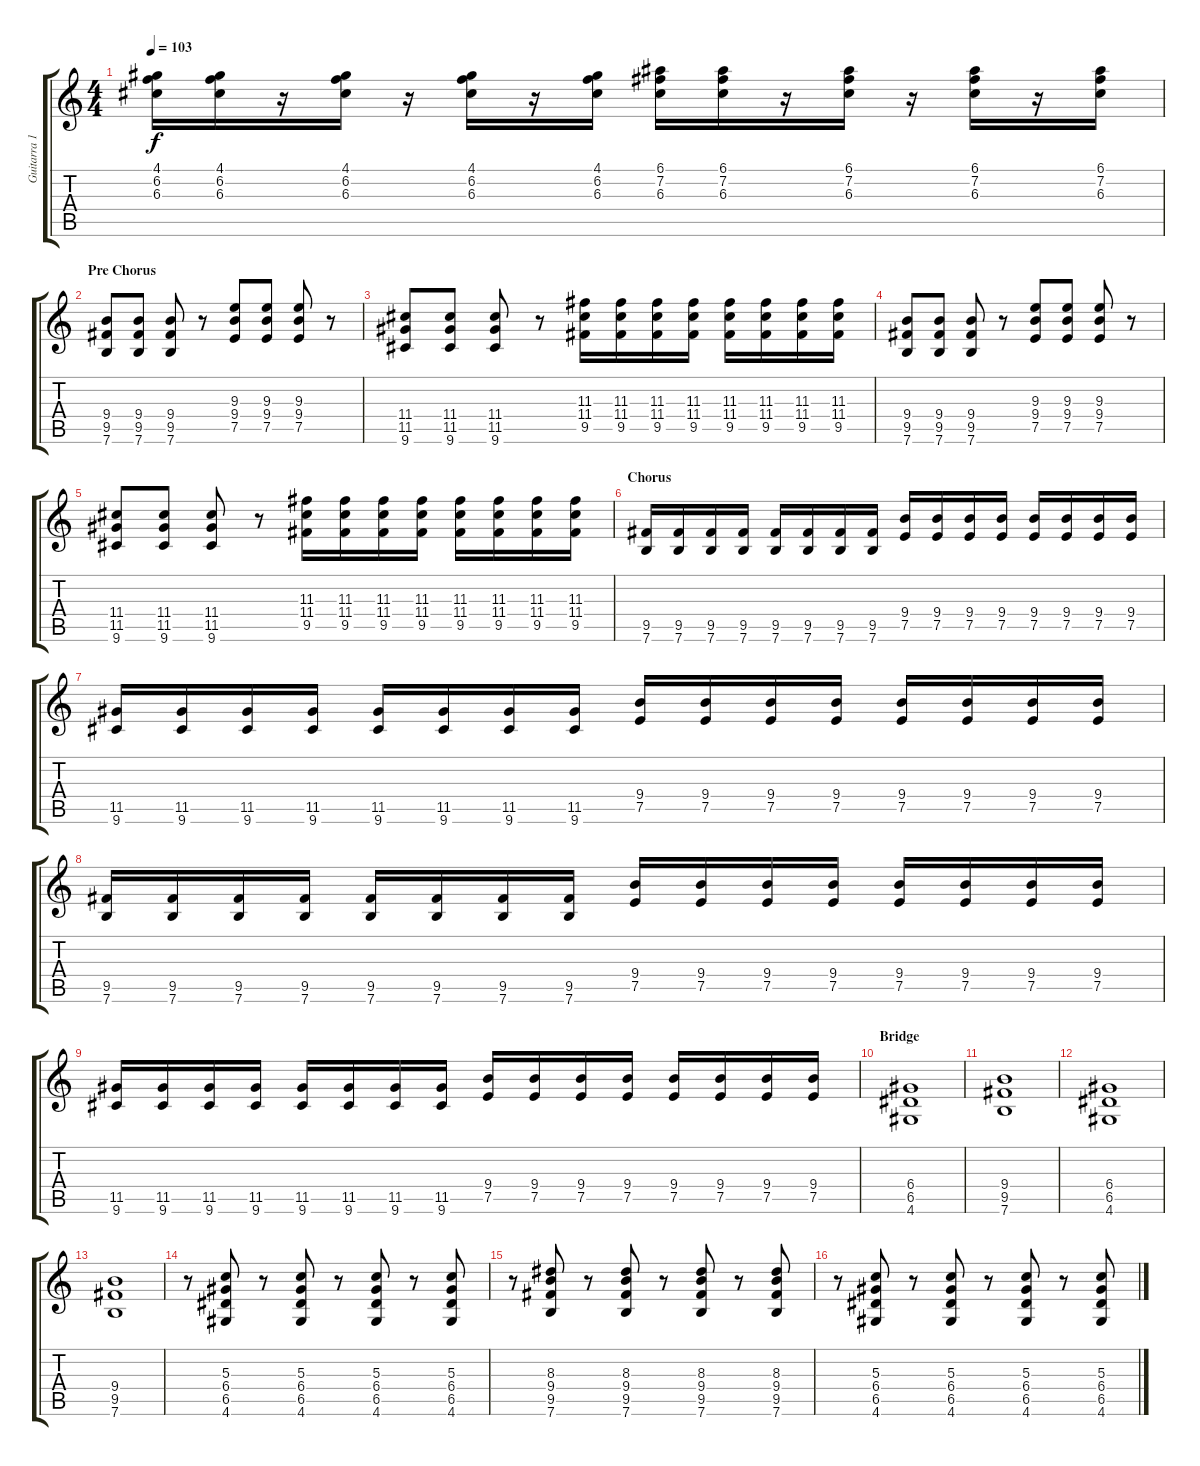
\track ("Guitarra 1 - Mathias" "Guitarra 1") {instrument distortionguitar}
\staff {score tabs}
\tuning (E4 B3 G3 D3 A2 E2) {hide}
\ts (4 4)
\tempo 103
\clef g2
\ks c
(4.1 6.2 6.3).16{dy f} (4.1 6.2 6.3).16 r.16 (4.1 6.2 6.3).16 r.16 (4.1 6.2 6.3).16 r.16 (4.1 6.2 6.3).16 (6.1 7.2 6.3).16 (6.1 7.2 6.3).16 r.16 (6.1 7.2 6.3).16 r.16 (6.1 7.2 6.3).16 r.16 (6.1 7.2 6.3).16 |
\section ("" "Pre Chorus")
(9.4 9.5 7.6).8 (9.4 9.5 7.6).8 (9.4 9.5 7.6).8 r.8 (9.3 9.4 7.5).8 (9.3 9.4 7.5).8 (9.3 9.4 7.5).8 r.8 |
(11.4 11.5 9.6).8 (11.4 11.5 9.6).8 (11.4 11.5 9.6).8 r.8 (11.3 11.4 9.5).16 (11.3 11.4 9.5).16 (11.3 11.4 9.5).16 (11.3 11.4 9.5).16 (11.3 11.4 9.5).16 (11.3 11.4 9.5).16 (11.3 11.4 9.5).16 (11.3 11.4 9.5).16 |
(9.4 9.5 7.6).8 (9.4 9.5 7.6).8 (9.4 9.5 7.6).8 r.8 (9.3 9.4 7.5).8 (9.3 9.4 7.5).8 (9.3 9.4 7.5).8 r.8 |
(11.4 11.5 9.6).8 (11.4 11.5 9.6).8 (11.4 11.5 9.6).8 r.8 (11.3 11.4 9.5).16 (11.3 11.4 9.5).16 (11.3 11.4 9.5).16 (11.3 11.4 9.5).16 (11.3 11.4 9.5).16 (11.3 11.4 9.5).16 (11.3 11.4 9.5).16 (11.3 11.4 9.5).16 |
\section ("" "Chorus")
(9.5 7.6).16 (9.5 7.6).16 (9.5 7.6).16 (9.5 7.6).16 (9.5 7.6).16 (9.5 7.6).16 (9.5 7.6).16 (9.5 7.6).16 (9.4 7.5).16 (9.4 7.5).16 (9.4 7.5).16 (9.4 7.5).16 (9.4 7.5).16 (9.4 7.5).16 (9.4 7.5).16 (9.4 7.5).16 |
(11.5 9.6).16 (11.5 9.6).16 (11.5 9.6).16 (11.5 9.6).16 (11.5 9.6).16 (11.5 9.6).16 (11.5 9.6).16 (11.5 9.6).16 (9.4 7.5).16 (9.4 7.5).16 (9.4 7.5).16 (9.4 7.5).16 (9.4 7.5).16 (9.4 7.5).16 (9.4 7.5).16 (9.4 7.5).16 |
(9.5 7.6).16 (9.5 7.6).16 (9.5 7.6).16 (9.5 7.6).16 (9.5 7.6).16 (9.5 7.6).16 (9.5 7.6).16 (9.5 7.6).16 (9.4 7.5).16 (9.4 7.5).16 (9.4 7.5).16 (9.4 7.5).16 (9.4 7.5).16 (9.4 7.5).16 (9.4 7.5).16 (9.4 7.5).16 |
(11.5 9.6).16 (11.5 9.6).16 (11.5 9.6).16 (11.5 9.6).16 (11.5 9.6).16 (11.5 9.6).16 (11.5 9.6).16 (11.5 9.6).16 (9.4 7.5).16 (9.4 7.5).16 (9.4 7.5).16 (9.4 7.5).16 (9.4 7.5).16 (9.4 7.5).16 (9.4 7.5).16 (9.4 7.5).16 |
\section ("" "Bridge")
(6.4 6.5 4.6).1 |
(9.4 9.5 7.6).1 |
(6.4 6.5 4.6).1 |
(9.4 9.5 7.6).1 |
r.8 (5.3 6.4 6.5 4.6).8 r.8 (5.3 6.4 6.5 4.6).8 r.8 (5.3 6.4 6.5 4.6).8 r.8 (5.3 6.4 6.5 4.6).8 |
r.8 (8.3 9.4 9.5 7.6).8 r.8 (8.3 9.4 9.5 7.6).8 r.8 (8.3 9.4 9.5 7.6).8 r.8 (8.3 9.4 9.5 7.6).8 |
r.8 (5.3 6.4 6.5 4.6).8 r.8 (5.3 6.4 6.5 4.6).8 r.8 (5.3 6.4 6.5 4.6).8 r.8 (5.3 6.4 6.5 4.6).8
